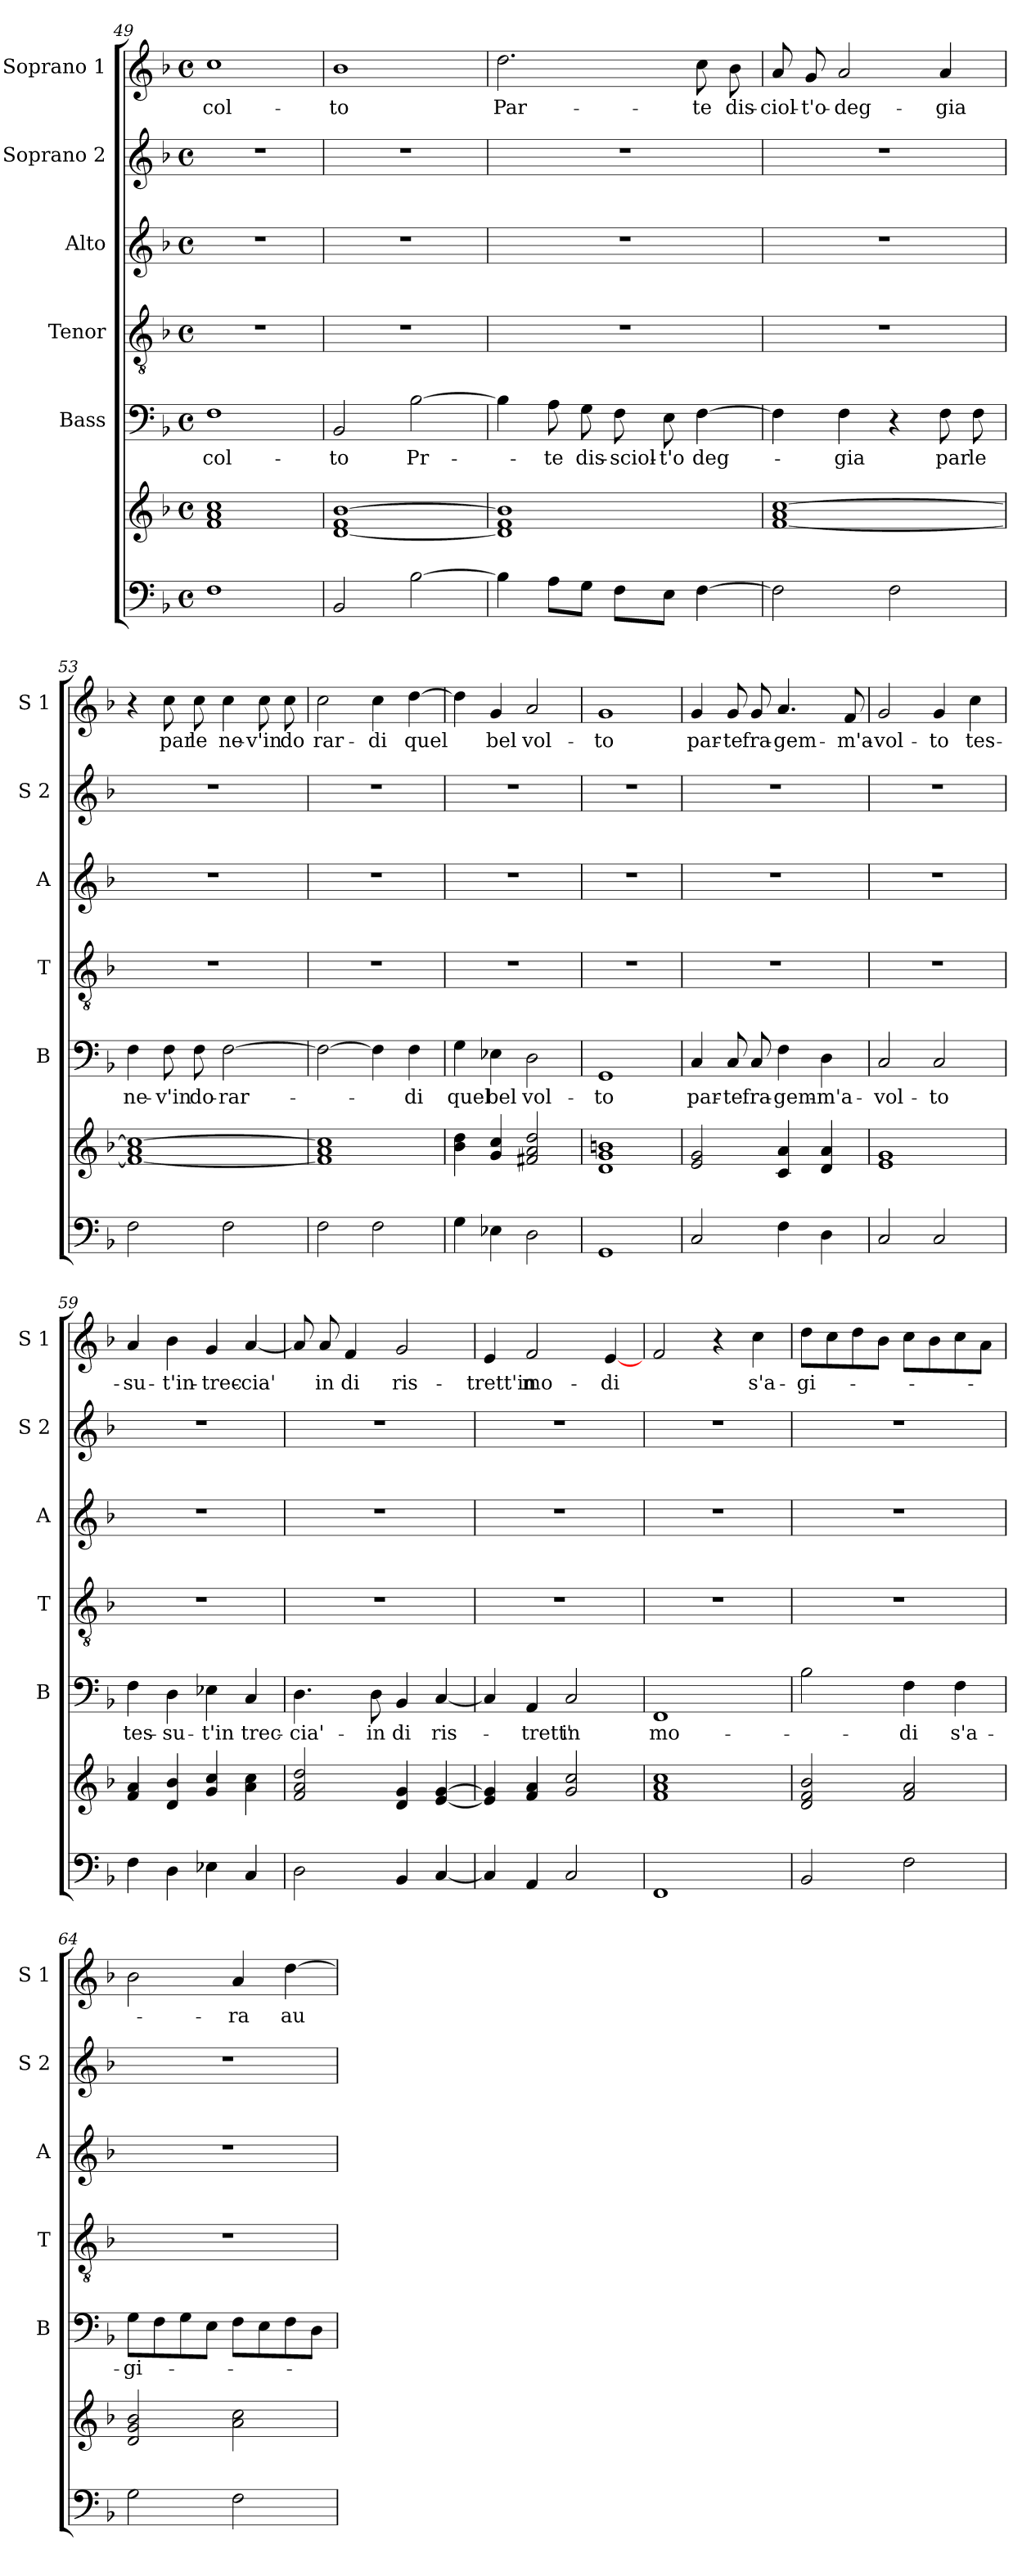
**kern	**kern	**kern	**text	**kern	**kern	**kern	**kern	**text
*part6	*part6	*part5	*part5	*part4	*part3	*part2	*part1	*part1
*staff7	*staff6	*staff5	*staff5	*staff4	*staff3	*staff2	*staff1	*staff1
*	*	*I"Bass	*	*I"Tenor	*I"Alto	*I"Soprano 2	*I"Soprano 1	*
*	*	*I'B	*	*I'T	*I'A	*I'S 2	*I'S 1	*
*clefF4	*clefG2	*clefF4	*	*clefGv2	*clefG2	*clefG2	*clefG2	*
*k[b-]	*k[b-]	*k[b-]	*	*k[b-]	*k[b-]	*k[b-]	*k[b-]	*
*F:	*F:	*F:	*	*F:	*F:	*F:	*F:	*
*M4/4	*M4/4	*M4/4	*	*M4/4	*M4/4	*M4/4	*M4/4	*
*met(c)	*met(c)	*met(c)	*	*met(c)	*met(c)	*met(c)	*met(c)	*
=49	=49	=49	=49	=49	=49	=49	=49	=49
1F	1f 1a 1cc	1F	-col-	1r	1r	1r	1cc	-col-
=50	=50	=50	=50	=50	=50	=50	=50	=50
2BB-/	[1d 1f [1b-	2BB-/	-to	1r	1r	1r	1b-	-to
[2B-\	.	[2B-\	Pr-	.	.	.	.	.
=51	=51	=51	=51	=51	=51	=51	=51	=51
4B-\]	1d] 1f 1b-]	4B-\]	.	1r	1r	1r	2.dd\	Par-
8A\L	.	8A\	-te	.	.	.	.	.
8G\J	.	8G\	dis-	.	.	.	.	.
8F\L	.	8F\	-sciol-	.	.	.	.	.
8E\J	.	8E\	-t'o	.	.	.	.	.
[4F\	.	[4F\	deg-	.	.	.	8cc\	-te
.	.	.	.	.	.	.	8b-\	dis-
!!LO:LB:g=z
=52	=52	=52	=52	=52	=52	=52	=52	=52
2F\]	[1f 1a [1cc	4F\]	.	1r	1r	1r	8a/	-ciol-
.	.	.	.	.	.	.	8g/	-t'o-
.	.	4F\	-gia	.	.	.	2a/	-deg-
2F\	.	4r	.	.	.	.	.	.
.	.	8F\	par	.	.	.	4a/	-gia
.	.	8F\	le	.	.	.	.	.
=53	=53	=53	=53	=53	=53	=53	=53	=53
2F\	1f_ 1a 1cc_	4F\	ne-	1r	1r	1r	4r	.
.	.	8F\	-v'in	.	.	.	8cc\	par
.	.	8F\	do-	.	.	.	8cc\	le
2F\	.	[2F\	-rar-	.	.	.	4cc\	ne-
.	.	.	.	.	.	.	8cc\	-v'in
.	.	.	.	.	.	.	8cc\	do
=54	=54	=54	=54	=54	=54	=54	=54	=54
2F\	1f] 1a 1cc]	2F\_	.	1r	1r	1r	2cc\	rar-
2F\	.	4F\]	.	.	.	.	4cc\	-di
.	.	4F\	-di	.	.	.	[4dd\	quel
=55	=55	=55	=55	=55	=55	=55	=55	=55
4G\	4b-\ 4dd\	4G\	quel	1r	1r	1r	4dd\]	.
4E-X\	4g/ 4cc/	4E-X\	bel	.	.	.	4g/	bel
2D\	2f#X/ 2a/ 2dd/	2D\	vol-	.	.	.	2a/	vol-
=56	=56	=56	=56	=56	=56	=56	=56	=56
1GG	1d 1g 1bn	1GG	-to	1r	1r	1r	1g	-to
=57	=57	=57	=57	=57	=57	=57	=57	=57
2C/	2e/ 2g/	4C/	par-	1r	1r	1r	4g/	par-
.	.	8C/	-te	.	.	.	8g/	-te
.	.	8C/	fra-	.	.	.	8g/	fra-
4F\	4c/ 4a/	4F\	-gem-	.	.	.	4.a/	-gem-
4D\	4d/ 4a/	4D\	-m'a-	.	.	.	.	.
.	.	.	.	.	.	.	8f/	-m'a-
!!LO:LB:g=z
=58	=58	=58	=58	=58	=58	=58	=58	=58
2C/	1e 1g	2C/	-vol-	1r	1r	1r	2g/	-vol-
2C/	.	2C/	-to	.	.	.	4g/	-to
.	.	.	.	.	.	.	4cc\	tes-
=59	=59	=59	=59	=59	=59	=59	=59	=59
4F\	4f/ 4a/	4F\	tes-	1r	1r	1r	4a/	-su-
4D\	4d/ 4b-/	4D\	-su-	.	.	.	4b-\	-t'in-
4E-X\	4g/ 4cc/	4E-X\	-t'in	.	.	.	4g/	-trec-
4C/	4a\ 4cc\	4C/	trec-	.	.	.	[4a/	-cia'
=60	=60	=60	=60	=60	=60	=60	=60	=60
2D\	2f/ 2a/ 2dd/	4.D\	-cia'-	1r	1r	1r	8a/]	.
.	.	.	.	.	.	.	8a/	in
.	.	.	.	.	.	.	4f/	di
.	.	8D\	-in	.	.	.	.	.
4BB-/	4d/ 4g/	4BB-/	di	.	.	.	2g/	ris-
[4C/	[4e/ [4g/	[4C/	ris-	.	.	.	.	.
=61	=61	=61	=61	=61	=61	=61	=61	=61
4C/]	4e/] 4g/]	4C/]	.	1r	1r	1r	4e/	-trett'in
4AA/	4f/ 4a/	4AA/	-trett'	.	.	.	2f/	mo-
2C/	2g/ 2cc/	2C/	in	.	.	.	.	.
.	.	.	.	.	.	.	[4e/	-di
=62	=62	=62	=62	=62	=62	=62	=62	=62
1FF	1f 1a 1cc	1FF	mo-	1r	1r	1r	2f/	.
.	.	.	.	.	.	.	4r	.
.	.	.	.	.	.	.	4cc\	s'a-
=63	=63	=63	=63	=63	=63	=63	=63	=63
2BB-/	2d/ 2f/ 2b-/	2B-\	.	1r	1r	1r	8dd\L	-gi-
.	.	.	.	.	.	.	8cc\	.
.	.	.	.	.	.	.	8dd\	.
.	.	.	.	.	.	.	8b-\J	.
2F\	2f/ 2a/	4F\	-di	.	.	.	8cc\L	.
.	.	.	.	.	.	.	8b-\	.
.	.	4F\	s'a-	.	.	.	8cc\	.
.	.	.	.	.	.	.	8a\J	.
!!LO:LB:g=z
=64	=64	=64	=64	=64	=64	=64	=64	=64
2G\	2d/ 2g/ 2b-/	8G\L	-gi-	1r	1r	1r	2b-\	.
.	.	8F\	.	.	.	.	.	.
.	.	8G\	.	.	.	.	.	.
.	.	8E\J	.	.	.	.	.	.
2F\	2a\ 2cc\	8F\L	.	.	.	.	4a/	-ra
.	.	8E\	.	.	.	.	.	.
.	.	8F\	.	.	.	.	[4dd\	au-
.	.	8D\J	.	.	.	.	.	.
=	=	=	=	=	=	=	=	=
*-	*-	*-	*-	*-	*-	*-	*-	*-
